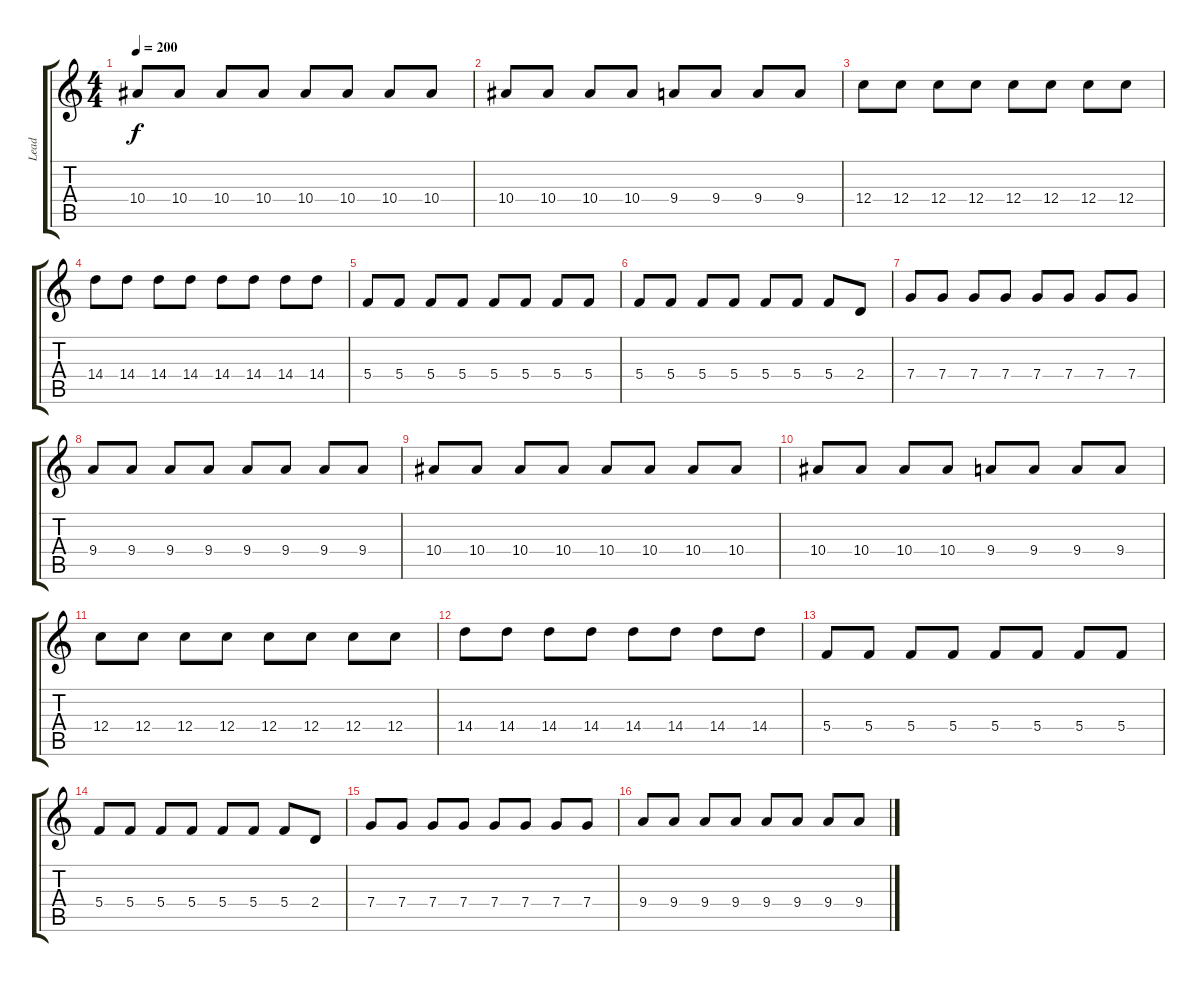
\track ("Lead" "Lead") {instrument distortionguitar}
\staff {score tabs}
\tuning (D4 A3 F3 C3 G2 D2) {hide}
\ts (4 4)
\tempo 200
\clef g2
\ks c
10.4.8{dy f} 10.4.8 10.4.8 10.4.8 10.4.8 10.4.8 10.4.8 10.4.8 |
10.4.8 10.4.8 10.4.8 10.4.8 9.4.8 9.4.8 9.4.8 9.4.8 |
12.4.8 12.4.8 12.4.8 12.4.8 12.4.8 12.4.8 12.4.8 12.4.8 |
14.4.8 14.4.8 14.4.8 14.4.8 14.4.8 14.4.8 14.4.8 14.4.8 |
5.4.8 5.4.8 5.4.8 5.4.8 5.4.8 5.4.8 5.4.8 5.4.8 |
5.4.8 5.4.8 5.4.8 5.4.8 5.4.8 5.4.8 5.4.8 2.4.8 |
7.4.8 7.4.8 7.4.8 7.4.8 7.4.8 7.4.8 7.4.8 7.4.8 |
9.4.8 9.4.8 9.4.8 9.4.8 9.4.8 9.4.8 9.4.8 9.4.8 |
10.4.8 10.4.8 10.4.8 10.4.8 10.4.8 10.4.8 10.4.8 10.4.8 |
10.4.8 10.4.8 10.4.8 10.4.8 9.4.8 9.4.8 9.4.8 9.4.8 |
12.4.8 12.4.8 12.4.8 12.4.8 12.4.8 12.4.8 12.4.8 12.4.8 |
14.4.8 14.4.8 14.4.8 14.4.8 14.4.8 14.4.8 14.4.8 14.4.8 |
5.4.8 5.4.8 5.4.8 5.4.8 5.4.8 5.4.8 5.4.8 5.4.8 |
5.4.8 5.4.8 5.4.8 5.4.8 5.4.8 5.4.8 5.4.8 2.4.8 |
7.4.8 7.4.8 7.4.8 7.4.8 7.4.8 7.4.8 7.4.8 7.4.8 |
9.4.8 9.4.8 9.4.8 9.4.8 9.4.8 9.4.8 9.4.8 9.4.8
